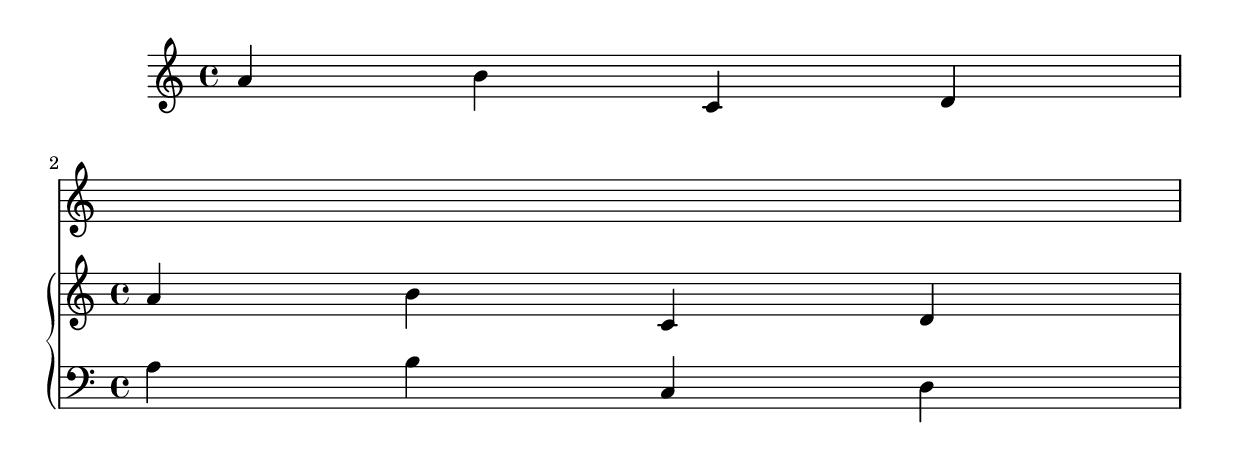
\version "2.1.7"

\header  {
texidoc = "a staff should really die, if no one's referencing it."
}
\score {
 {
    \context Staff = q {
      \notes { a' b' c' d' }
    }

    \break

    \context PianoStaff <<
      \context Staff = i {
        \notes { a' b' c' d' }
      }
      \context Staff = ii {
        \notes { \clef "bass" a b c d }
      }
    >>
  }
}
